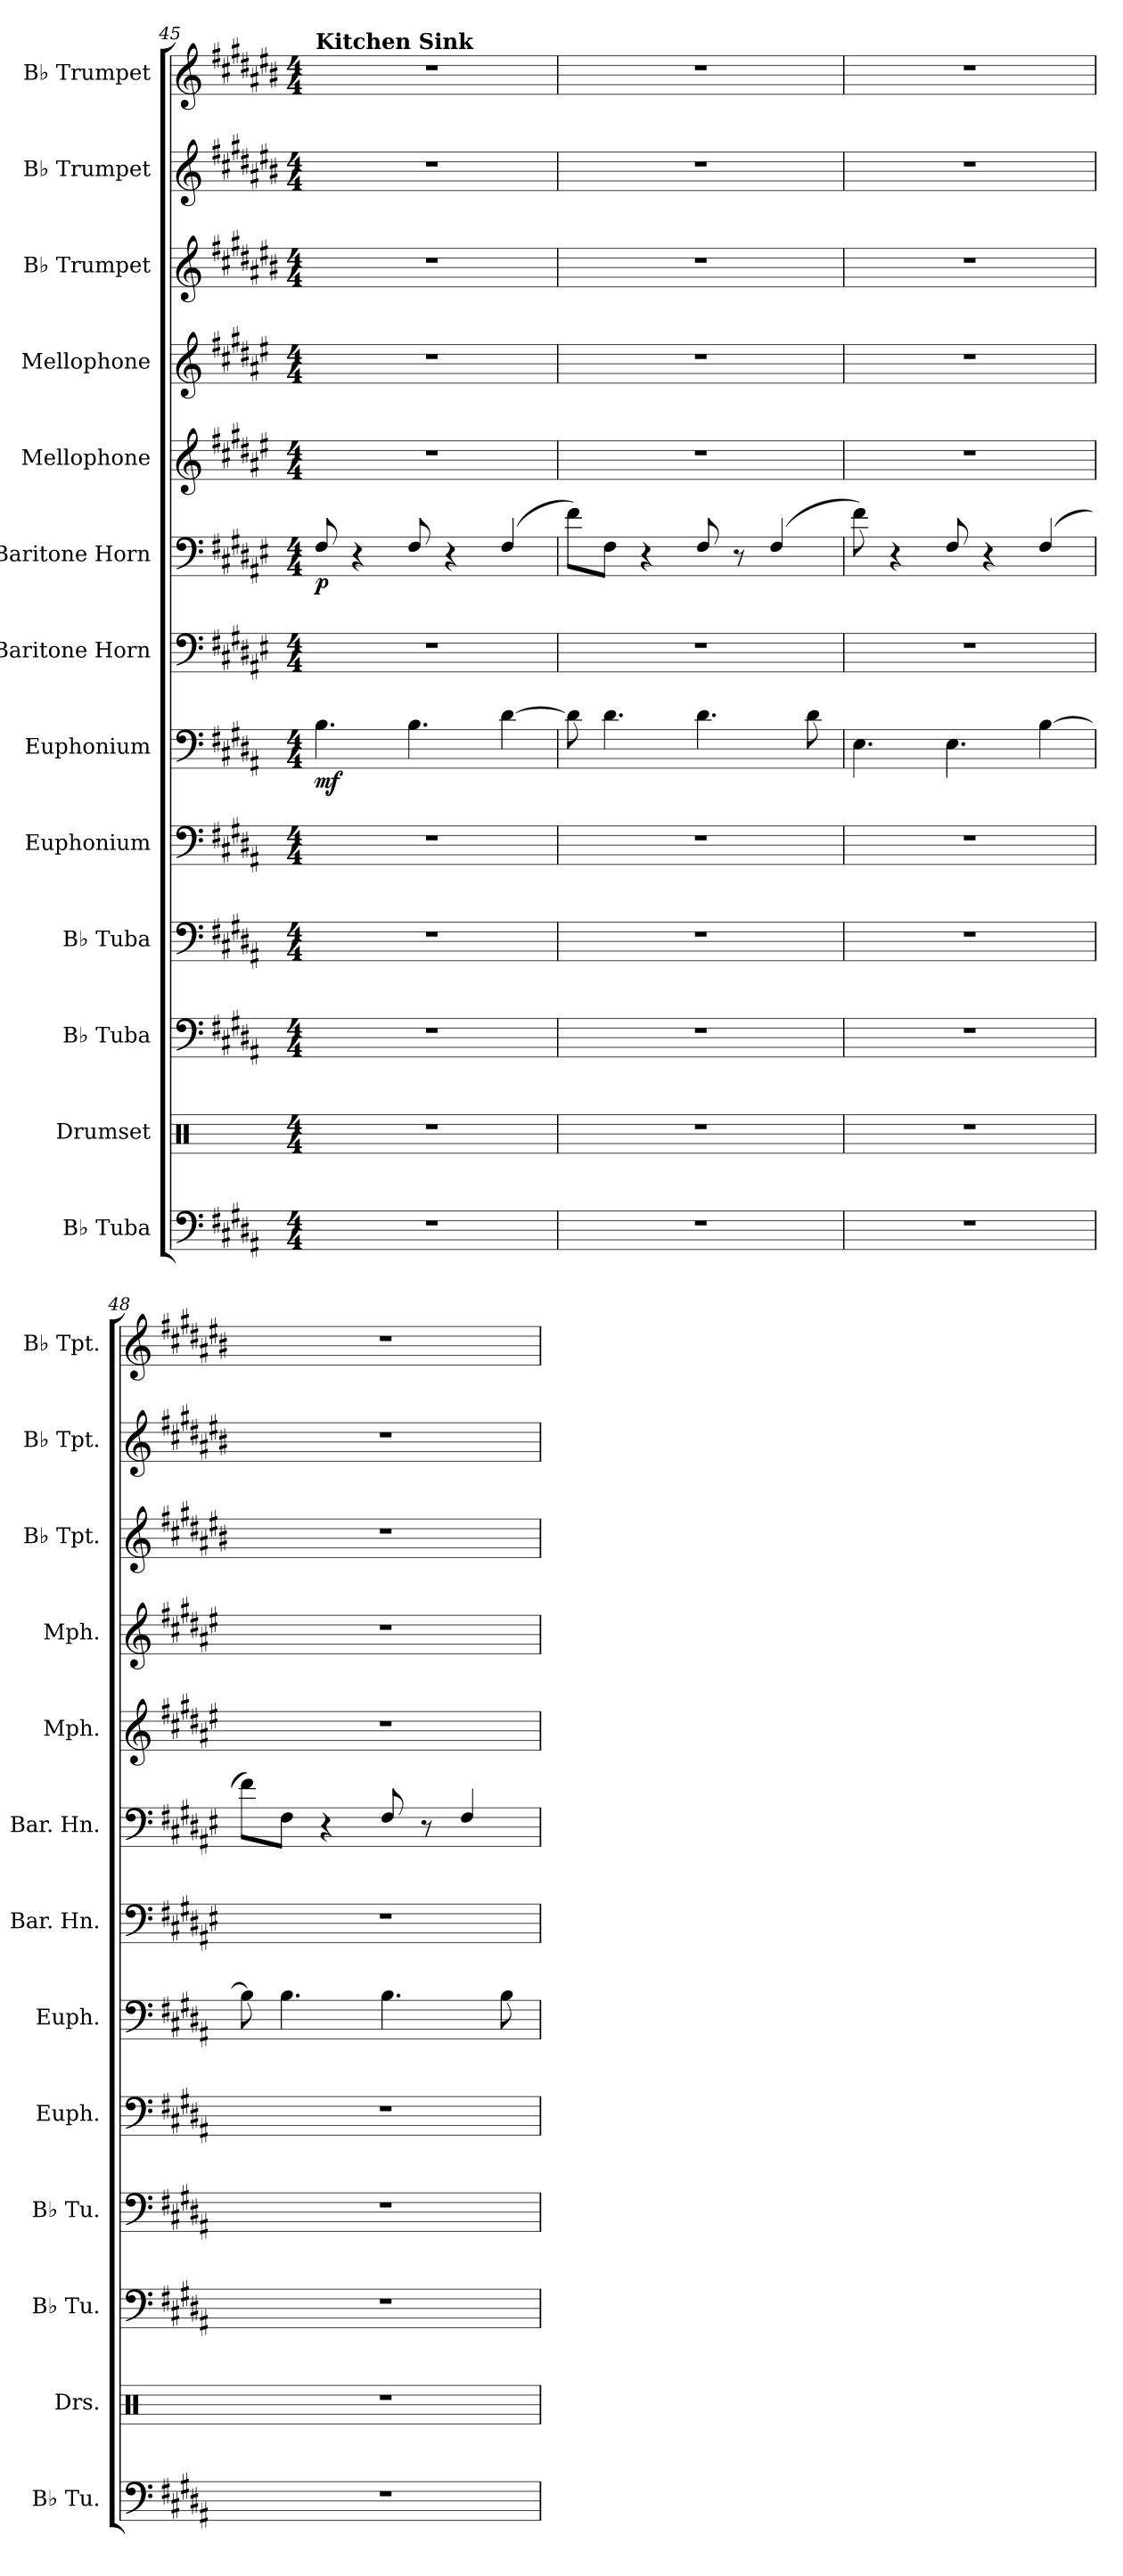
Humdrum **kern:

**kern	**kern	**kern	**kern	**kern	**kern	**dynam	**kern	**kern	**dynam	**kern	**kern	**kern	**kern	**kern
*part13	*part12	*part11	*part10	*part9	*part8	*part8	*part7	*part6	*part6	*part5	*part4	*part3	*part2	*part1
*staff13	*staff12	*staff11	*staff10	*staff9	*staff8	*staff8	*staff7	*staff6	*staff6	*staff5	*staff4	*staff3	*staff2	*staff1
*I"B♭ Tuba	*I"Drumset	*I"B♭ Tuba	*I"B♭ Tuba	*I"Euphonium	*I"Euphonium	*	*I"Baritone Horn	*I"Baritone Horn	*	*I"Mellophone	*I"Mellophone	*I"B♭ Trumpet	*I"B♭ Trumpet	*I"B♭ Trumpet
*I'B♭ Tu.	*I'Drs.	*I'B♭ Tu.	*I'B♭ Tu.	*I'Euph.	*I'Euph.	*	*I'Bar. Hn.	*I'Bar. Hn.	*	*I'Mph.	*I'Mph.	*I'B♭ Tpt.	*I'B♭ Tpt.	*I'B♭ Tpt.
*clefF4	*clefX	*clefF4	*clefF4	*clefF4	*clefF4	*	*clefF4	*clefF4	*	*clefG2	*clefG2	*clefG2	*clefG2	*clefG2
*	*	*	*	*	*	*	*ITrd4c7	*ITrd4c7	*	*ITrd4c7	*ITrd4c7	*ITrd1c2	*ITrd1c2	*ITrd1c2
*k[f#c#g#d#a#]	*k[]	*k[f#c#g#d#a#]	*k[f#c#g#d#a#]	*k[f#c#g#d#a#]	*k[f#c#g#d#a#]	*	*k[f#c#g#d#a#]	*k[f#c#g#d#a#]	*	*k[f#c#g#d#a#]	*k[f#c#g#d#a#]	*k[f#c#g#d#a#]	*k[f#c#g#d#a#]	*k[f#c#g#d#a#]
*M4/4	*M4/4	*M4/4	*M4/4	*M4/4	*M4/4	*	*M4/4	*M4/4	*	*M4/4	*M4/4	*M4/4	*M4/4	*M4/4
=45	=45	=45	=45	=45	=45	=45	=45	=45	=45	=45	=45	=45	=45	=45
!	!	!	!	!	!	!	!	!	!	!	!	!	!	!LO:TX:a:B:t=Kitchen Sink
!	!	!	!	!	!	!LO:DY:b	!	!	!LO:DY:b	!	!	!	!	!
1r	1r	1r	1r	1r	4.B\	mf	1r	8BB/	p	1r	1r	1r	1r	1r
.	.	.	.	.	.	.	.	4r	.	.	.	.	.	.
.	.	.	.	.	4.B\	.	.	8BB/	.	.	.	.	.	.
.	.	.	.	.	.	.	.	4r	.	.	.	.	.	.
.	.	.	.	.	[4d#\	.	.	(4BB/	.	.	.	.	.	.
=46	=46	=46	=46	=46	=46	=46	=46	=46	=46	=46	=46	=46	=46	=46
1r	1r	1r	1r	1r	8d#\]	.	1r	8B\L)	.	1r	1r	1r	1r	1r
.	.	.	.	.	4.d#\	.	.	8BB\J	.	.	.	.	.	.
.	.	.	.	.	.	.	.	4r	.	.	.	.	.	.
.	.	.	.	.	4.d#\	.	.	8BB/	.	.	.	.	.	.
.	.	.	.	.	.	.	.	8r	.	.	.	.	.	.
.	.	.	.	.	.	.	.	(4BB/	.	.	.	.	.	.
.	.	.	.	.	8d#\	.	.	.	.	.	.	.	.	.
=47	=47	=47	=47	=47	=47	=47	=47	=47	=47	=47	=47	=47	=47	=47
1r	1r	1r	1r	1r	4.E\	.	1r	8B\)	.	1r	1r	1r	1r	1r
.	.	.	.	.	.	.	.	4r	.	.	.	.	.	.
.	.	.	.	.	4.E\	.	.	8BB/	.	.	.	.	.	.
.	.	.	.	.	.	.	.	4r	.	.	.	.	.	.
.	.	.	.	.	[4B\	.	.	(4BB/	.	.	.	.	.	.
=48	=48	=48	=48	=48	=48	=48	=48	=48	=48	=48	=48	=48	=48	=48
1r	1r	1r	1r	1r	8B\]	.	1r	8B\L)	.	1r	1r	1r	1r	1r
.	.	.	.	.	4.B\	.	.	8BB\J	.	.	.	.	.	.
.	.	.	.	.	.	.	.	4r	.	.	.	.	.	.
.	.	.	.	.	4.B\	.	.	8BB/	.	.	.	.	.	.
.	.	.	.	.	.	.	.	8r	.	.	.	.	.	.
.	.	.	.	.	.	.	.	4BB/	.	.	.	.	.	.
.	.	.	.	.	8B\	.	.	.	.	.	.	.	.	.
=	=	=	=	=	=	=	=	=	=	=	=	=	=	=
*-	*-	*-	*-	*-	*-	*-	*-	*-	*-	*-	*-	*-	*-	*-
